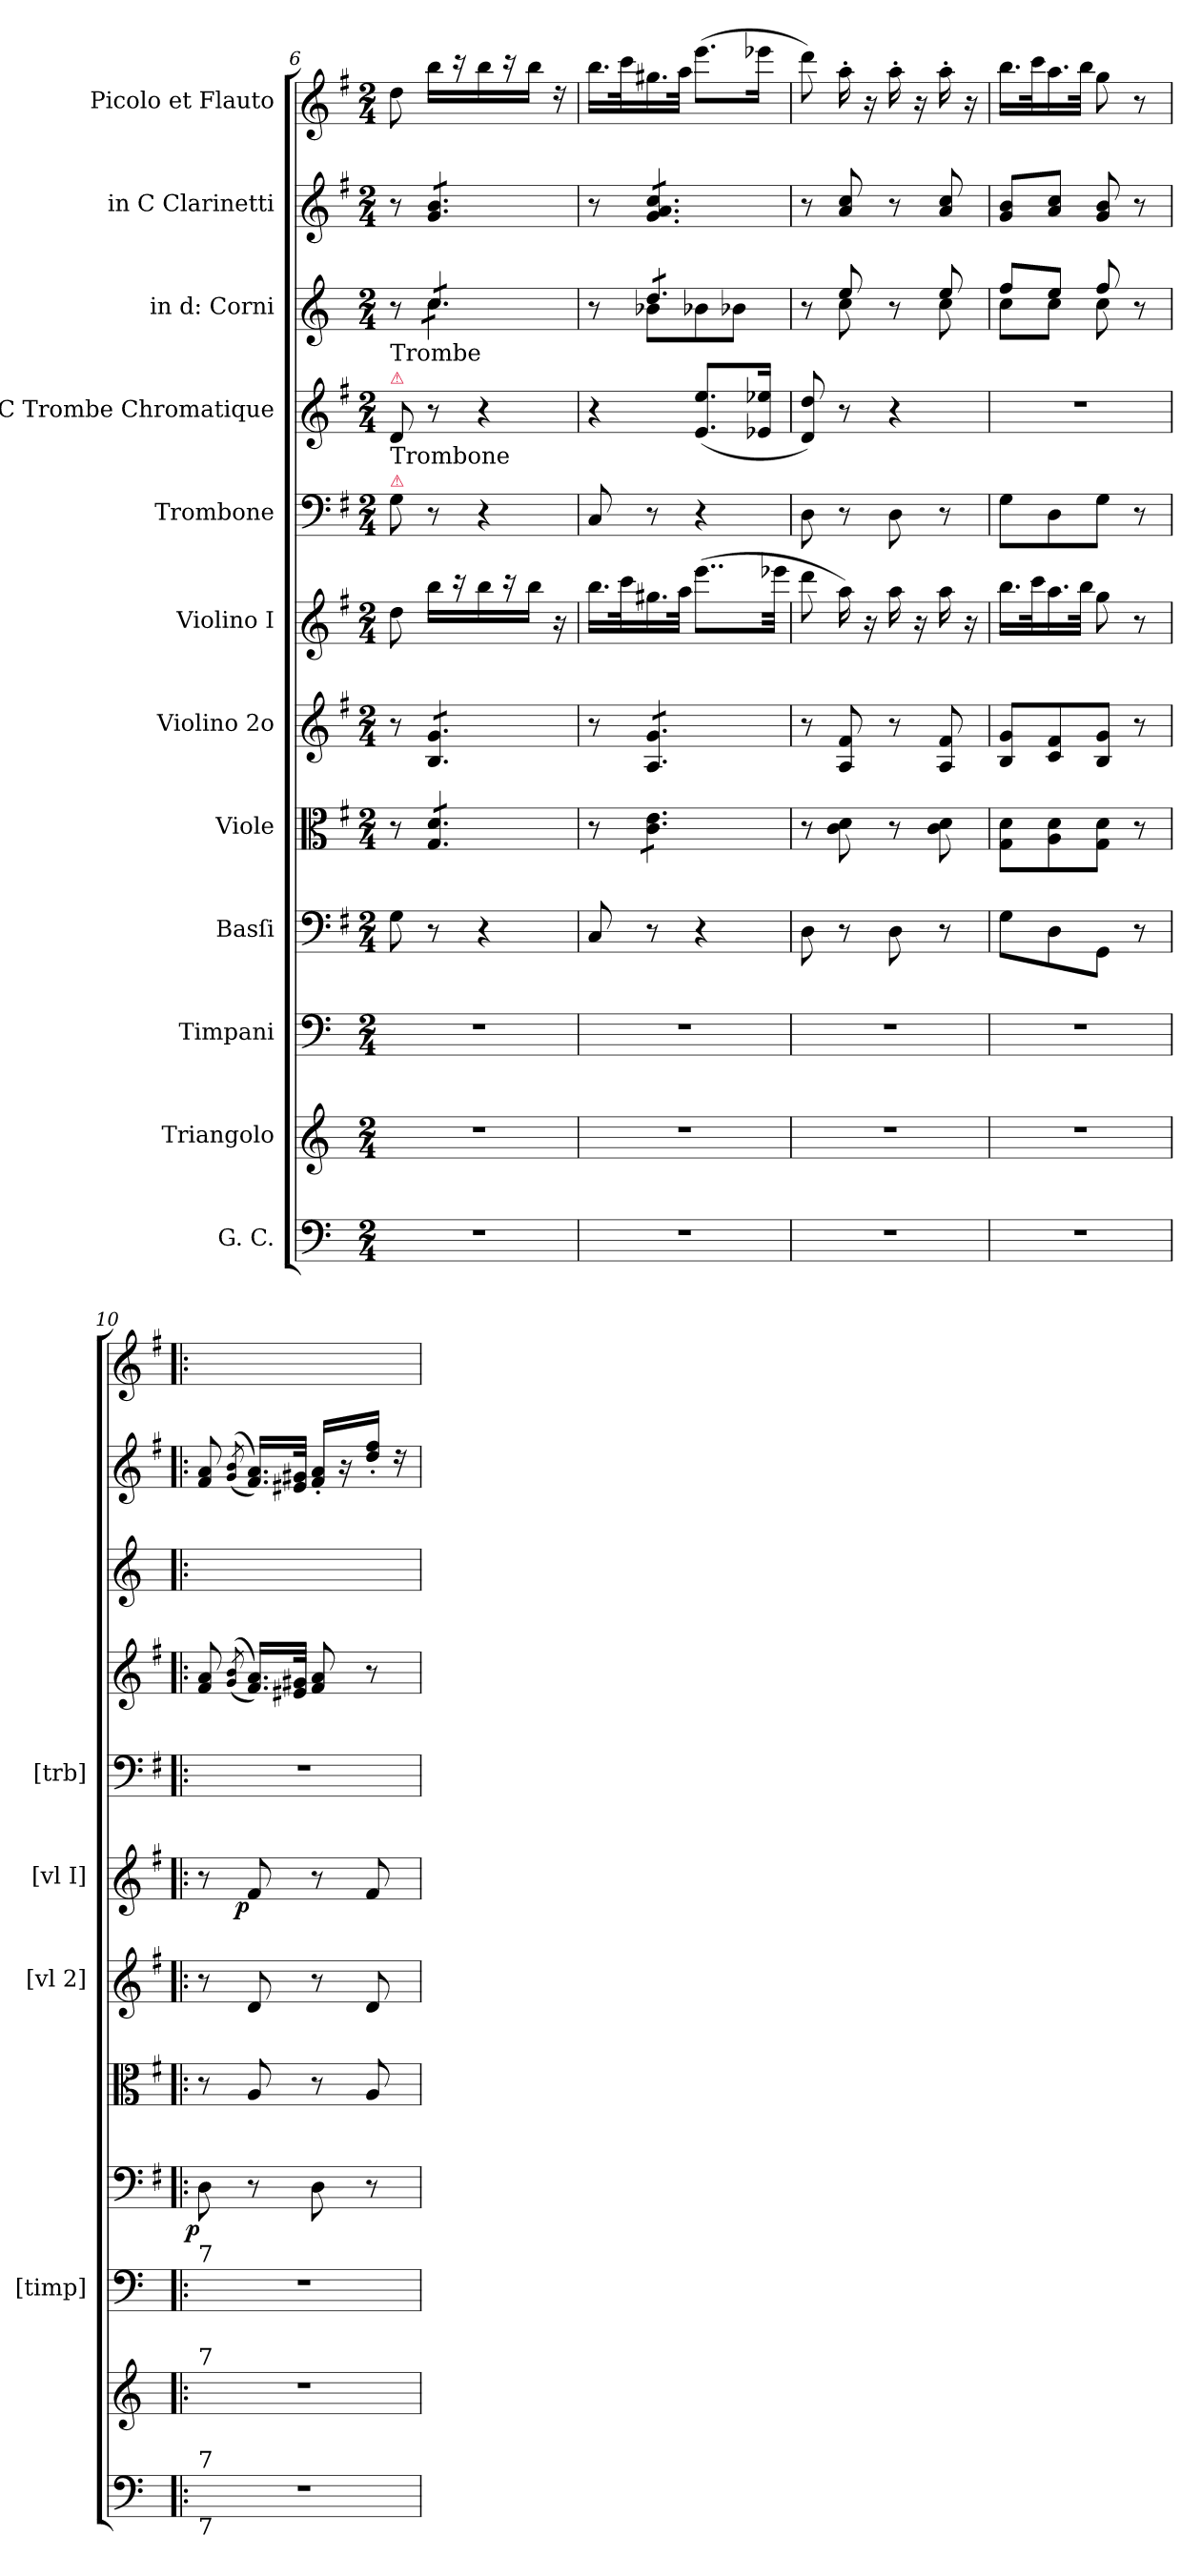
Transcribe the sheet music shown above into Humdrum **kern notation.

**kern	**kern	**kern	**kern	**dynam	**kern	**kern	**kern	**dynam	**kern	**kern	**kern	**kern	**kern
*part12	*part11	*part10	*part9	*part9	*part8	*part7	*part6	*part6	*part5	*part4	*part3	*part2	*part1
*staff12	*staff11	*staff10	*staff9	*staff9	*staff8	*staff7	*staff6	*staff6	*staff5	*staff4	*staff3	*staff2	*staff1
*I"G. C.	*I"Triangolo	*I"Timpani	*I"Basſi	*	*I"Viole	*I"Violino 2o	*I"Violino I	*	*I"Trombone	*I"in C Trombe Chromatique	*I"in d: Corni	*I"in C Clarinetti	*I"Picolo et Flauto
*	*	*I'[timp]	*	*	*	*I'[vl 2]	*I'[vl I]	*	*I'[trb]	*	*	*	*
*clefF4	*clefG2	*clefF4	*clefF4	*	*clefC3	*clefG2	*clefG2	*	*clefF4	*clefG2	*clefG2	*clefG2	*clefG2
*	*	*	*	*	*	*	*	*	*	*	*ITrd6c10	*	*
*k[]	*k[]	*k[]	*k[f#]	*	*k[f#]	*k[f#]	*k[f#]	*	*k[f#]	*k[f#]	*k[f#c#]	*k[f#]	*k[f#]
*M2/4	*M2/4	*M2/4	*M2/4	*	*M2/4	*M2/4	*M2/4	*	*M2/4	*M2/4	*M2/4	*M2/4	*M2/4
=6	=6	=6	=6	=6	=6	=6	=6	=6	=6	=6	=6	=6	=6
*	*	*	*	*	*	*	*	*	*	*	*^	*	*
!	!	!	!	!	!	!	!	!	!	!LO:TX:a:color=crimson:t=⚠	!	!	!	!
!	!	!	!	!	!	!	!	!	!	!LO:TX:a:t=Trombe	!	!	!	!
!	!	!	!	!	!	!	!	!	!LO:TX:a:color=crimson:t=⚠	!	!	!	!	!
!	!	!	!	!	!	!	!	!	!LO:TX:a:t=Trombone	!	!	!	!	!
2r	2r	2r	8G\	.	8r	8r	8dd\	.	8G\	8d/	8r	8ryy	8r	8dd\
*	*	*	*	*	*tremolo	*	*	*	*	*	*	*	*	*
*	*	*	*	*	*	*tremolo	*	*	*	*	*	*	*	*
*	*	*	*	*	*	*	*	*	*	*	*tremolo	*	*	*
*	*	*	*	*	*	*	*	*	*	*	*	*	*tremolo	*
.	.	.	8r	.	8G/ 8d/L	8B/ 8g/L	16bb\LL	.	8r	8r	8d/L	8d\L	8g/ 8b/L	16bb\LL
.	.	.	.	.	.	.	16r	.	.	.	.	.	.	16r
.	.	.	4r	.	8G/ 8d/	8B/ 8g/	16bb\	.	4r	4r	8d/	8d\	8g/ 8b/	16bb\
.	.	.	.	.	.	.	16r	.	.	.	.	.	.	16r
.	.	.	.	.	8G/ 8d/J	8B/ 8g/J	16bb\JJ	.	.	.	8d/J	8d\J	8g/ 8b/J	16bb\JJ
.	.	.	.	.	.	.	16r	.	.	.	.	.	.	16rdd
=7	=7	=7	=7	=7	=7	=7	=7	=7	=7	=7	=7	=7	=7	=7
2r	2r	2r	8C/	.	8r	8r	16.bb\LL	.	8C/	4r	8r	8ryy	8r	16.bb\LL
.	.	.	.	.	.	.	32ccc\K	.	.	.	.	.	.	32ccc\K
.	.	.	8r	.	8c\ 8e\L	8A/ 8g/L	16.gg#X\	.	8r	.	8e/L	8cn\L	8g/ 8a/ 8cc/L	16.gg#X\
.	.	.	.	.	.	.	32aa\JJk	.	.	.	.	.	.	32aa\JJk
.	.	.	4r	.	8c\ 8e\	8A/ 8g/	(8..eee\L	.	4r	(>8.e/ 8.ee/L	8e/	8cn\	8g/ 8a/ 8cc/	(8.eee\L
.	.	.	.	.	8c\ 8e\J	8A/ 8g/J	.	.	.	.	8e/J	8cn\J	8g/ 8a/ 8cc/J	.
*	*	*	*	*	*	*	*	*	*	*	*	*	*Xtremolo	*
*	*	*	*	*	*	*	*	*	*	*	*Xtremolo	*	*	*
*	*	*	*	*	*	*Xtremolo	*	*	*	*	*	*	*	*
*	*	*	*	*	*Xtremolo	*	*	*	*	*	*	*	*	*
.	.	.	.	.	.	.	.	.	.	16e-X/ 16ee-X/Jk	.	.	.	16eee-X\Jk
.	.	.	.	.	.	.	32eee-X\Jkk	.	.	.	.	.	.	.
=8	=8	=8	=8	=8	=8	=8	=8	=8	=8	=8	=8	=8	=8	=8
2r	2r	2r	8D\	.	8r	8r	8ddd\	.	8D\	8d/ 8dd/)	8r	8ryy	8r	8ddd\)
.	.	.	8r	.	8c\ 8d\	8A/ 8f#/	16aa\)	.	8r	8r	8f#/	8d\	8a/ 8cc/	16aa'\
.	.	.	.	.	.	.	16r	.	.	.	.	.	.	16r
.	.	.	8D\	.	8r	8r	16aa\	.	8D\	4r	8r	8ryy	8r	16aa'\
.	.	.	.	.	.	.	16r	.	.	.	.	.	.	16r
.	.	.	8r	.	8c\ 8d\	8A/ 8f#/	16aa\	.	8r	.	8f#/	8d\	8a/ 8cc/	16aa'\
.	.	.	.	.	.	.	16r	.	.	.	.	.	.	16r
=9	=9	=9	=9	=9	=9	=9	=9	=9	=9	=9	=9	=9	=9	=9
2r	2r	2r	8G\L	.	8G\ 8d\L	8B/ 8g/L	16.bb\LL	.	8G\L	2r	8g/L	8d\L	8g/ 8b/L	16.bb\LL
.	.	.	.	.	.	.	32ccc\K	.	.	.	.	.	.	32ccc\K
.	.	.	8D\	.	8A\ 8d\	8c/ 8f#/	16.aa\	.	8D\	.	8f#/J	8d\J	8a/ 8cc/J	16.aa\
.	.	.	.	.	.	.	32bb\JJk	.	.	.	.	.	.	32bb\JJk
.	.	.	8GG\J	.	8G\ 8d\J	8B/ 8g/J	8gg\	.	8G\J	.	8g/	8d\	8g/ 8b/	8gg\
.	.	.	8r	.	8r	8r	8r	.	8r	.	8r	8ryy	8r	8r
=10!|:	=10!|:	=10!|:	=10!|:	=10!|:	=10!|:	=10!|:	=10!|:	=10!|:	=10!|:	=10!|:	=10!|:	=10!|:	=10!|:	=10!|:
!	!	!LO:TX:a:t=7	!	!	!	!	!	!	!	!	!	!	!	!
!	!LO:TX:a:t=7	!	!	!	!	!	!	!	!	!	!	!	!	!
!LO:TX:b:t=7	!	!	!	!	!	!	!	!	!	!	!	!	!	!
!LO:TX:a:t=7	!	!	!	!	!	!	!	!	!	!	!	!	!	!
!	!	!	!	!LO:DY:rj	!	!	!	!	!	!	!	!	!	!
*	*	*	*	*	*	*	*	*	*	*	*v	*v	*	*
2r	2r	2r	8D\	p	8r	8r	8r	.	2r	8f#/ 8a/	2ryy	8f#/ 8a/	2ryy
.	.	.	.	.	.	.	.	.	.	(<(>8qg/ 8qb/	.	(<(>8qg/ 8qb/	.
!	!	!	!	!	!	!	!	!LO:DY:rj	!	!	!	!	!
.	.	.	8r	.	8A/	8d/	8f#/	p	.	16.f#/ 16.a/LL))	.	16.f#/ 16.a/LL))	.
.	.	.	.	.	.	.	.	.	.	32e#X/ 32g#X/JJk	.	32e#X/ 32g#X/JJk	.
.	.	.	8D\	.	8r	8r	8r	.	.	8f#/ 8a/	.	16f#'/ 16a'/LL	.
.	.	.	.	.	.	.	.	.	.	.	.	16r	.
.	.	.	8r	.	8A/	8d/	8f#/	.	.	8r	.	16dd'/ 16ff#'/JJ	.
.	.	.	.	.	.	.	.	.	.	.	.	16rdd	.
=	=	=	=	=	=	=	=	=	=	=	=	=	=
*-	*-	*-	*-	*-	*-	*-	*-	*-	*-	*-	*-	*-	*-
